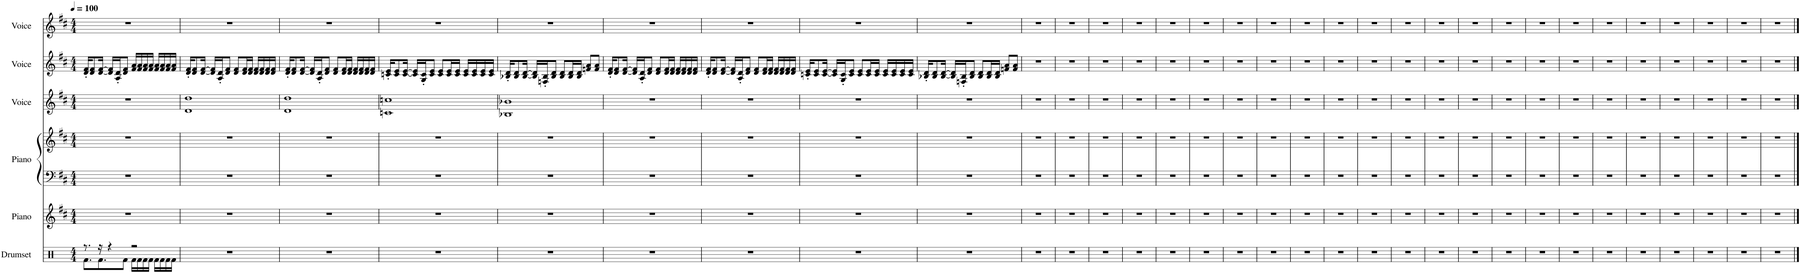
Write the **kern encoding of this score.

**kern	**kern	**kern	**kern	**kern	**kern	**kern
*part6	*part5	*part4	*part4	*part3	*part2	*part1
*staff7	*staff6	*staff5	*staff4	*staff3	*staff2	*staff1
*I"Drumset	*I"Piano	*I"Piano	*	*I"Voice	*I"Voice	*I"Voice
*I'Drs.	*I'Pno.	*I'Pno.	*	*I'Vo.	*I'Vo.	*I'Vo.
*clefX	*clefG2	*clefF4	*clefG2	*clefG2	*clefG2	*clefG2
*k[]	*k[f#c#]	*k[f#c#]	*k[f#c#]	*k[f#c#]	*k[f#c#]	*k[f#c#]
*M4/4	*M4/4	*M4/4	*M4/4	*M4/4	*M4/4	*M4/4
*MM100	*MM100	*MM100	*MM100	*MM100	*MM100	*MM100
=1	=1	=1	=1	=1	=1	=1
*^	*	*	*	*	*	*
8.r	8.Rf\L	1r	1r	1r	1r	16d/' 16f#/'KL	1r
.	.	.	.	.	.	8d/ 8f#/	.
16r	8.Rf\	.	.	.	.	[16d/ [16f#/Jk	.
4r	.	.	.	.	.	16d/] 16f#/]LL	.
.	.	.	.	.	.	16A/' 16d/'J	.
.	8Rf\J	.	.	.	.	8d/ 8f#/J	.
2r	16Rf\LL	.	.	.	.	16f#/ 16a/LL	.
.	16Rf\	.	.	.	.	16f#/ 16a/	.
.	16Rf\	.	.	.	.	16f#/ 16a/	.
.	16Rf\JJ	.	.	.	.	16f#/ 16a/JJ	.
.	16Rf\LL	.	.	.	.	16f#/ 16a/LL	.
.	16Rf\	.	.	.	.	16f#/ 16a/	.
.	16Rf\	.	.	.	.	16f#/ 16a/	.
.	16Rf\JJ	.	.	.	.	16f#/ 16a/JJ	.
*v	*v	*	*	*	*	*	*
=2	=2	=2	=2	=2	=2	=2
1r	1r	1r	1r	1d 1dd	16d/' 16f#/'KL	1r
.	.	.	.	.	8d/ 8f#/	.
.	.	.	.	.	[16d/ [16f#/Jk	.
.	.	.	.	.	16d/] 16f#/]LL	.
.	.	.	.	.	16A/' 16d/'J	.
.	.	.	.	.	8d/ 8f#/J	.
.	.	.	.	.	8d/ 8f#/L	.
.	.	.	.	.	16d/ 16f#/L	.
.	.	.	.	.	16d/ 16f#/JJ	.
.	.	.	.	.	16d/ 16f#/LL	.
.	.	.	.	.	16d/ 16f#/	.
.	.	.	.	.	16d/ 16f#/	.
.	.	.	.	.	16d/ 16f#/JJ	.
=3	=3	=3	=3	=3	=3	=3
1r	1r	1r	1r	1d 1dd	16d/' 16f#/'KL	1r
.	.	.	.	.	8d/ 8f#/	.
.	.	.	.	.	[16d/ [16f#/Jk	.
.	.	.	.	.	16d/] 16f#/]LL	.
.	.	.	.	.	16A/' 16d/'J	.
.	.	.	.	.	8d/ 8f#/J	.
.	.	.	.	.	8d/ 8f#/L	.
.	.	.	.	.	16d/ 16f#/L	.
.	.	.	.	.	16d/ 16f#/JJ	.
.	.	.	.	.	16d/ 16f#/LL	.
.	.	.	.	.	16d/ 16f#/	.
.	.	.	.	.	16d/ 16f#/	.
.	.	.	.	.	16d/ 16f#/JJ	.
=4	=4	=4	=4	=4	=4	=4
1r	1r	1r	1r	1cn 1ccn	16cn/' 16e/'KL	1r
.	.	.	.	.	8c/ 8e/	.
.	.	.	.	.	[16c/ [16e/Jk	.
.	.	.	.	.	16c/] 16e/]LL	.
.	.	.	.	.	16G/' 16c/'J	.
.	.	.	.	.	8c/ 8e/J	.
.	.	.	.	.	8c/ 8e/L	.
.	.	.	.	.	16c/ 16e/L	.
.	.	.	.	.	16c/ 16e/JJ	.
.	.	.	.	.	16c/ 16e/LL	.
.	.	.	.	.	16c/ 16e/	.
.	.	.	.	.	16c/ 16e/	.
.	.	.	.	.	16c/ 16e/JJ	.
=5	=5	=5	=5	=5	=5	=5
1r	1r	1r	1r	1B-X 1b-X	16B-X/' 16d/'KL	1r
.	.	.	.	.	8B-/ 8d/	.
.	.	.	.	.	[16B-/ [16d/Jk	.
.	.	.	.	.	16B-/] 16d/]LL	.
.	.	.	.	.	16Fn/' 16B-/'J	.
.	.	.	.	.	8B-/ 8d/J	.
.	.	.	.	.	8B-/ 8d/L	.
.	.	.	.	.	16B-/ 16d/L	.
.	.	.	.	.	16B-/ 16d/JJ	.
.	.	.	.	.	8fn/ 8a/L	.
.	.	.	.	.	8f/ 8a/J	.
=6	=6	=6	=6	=6	=6	=6
1r	1r	1r	1r	1r	16d/' 16f#/'KL	1r
.	.	.	.	.	8d/ 8f#/	.
.	.	.	.	.	[16d/ [16f#/Jk	.
.	.	.	.	.	16d/] 16f#/]LL	.
.	.	.	.	.	16A/' 16d/'J	.
.	.	.	.	.	8d/ 8f#/J	.
.	.	.	.	.	8d/ 8f#/L	.
.	.	.	.	.	16d/ 16f#/L	.
.	.	.	.	.	16d/ 16f#/JJ	.
.	.	.	.	.	16d/ 16f#/LL	.
.	.	.	.	.	16d/ 16f#/	.
.	.	.	.	.	16d/ 16f#/	.
.	.	.	.	.	16d/ 16f#/JJ	.
=7	=7	=7	=7	=7	=7	=7
1r	1r	1r	1r	1r	16d/' 16f#/'KL	1r
.	.	.	.	.	8d/ 8f#/	.
.	.	.	.	.	[16d/ [16f#/Jk	.
.	.	.	.	.	16d/] 16f#/]LL	.
.	.	.	.	.	16A/' 16d/'J	.
.	.	.	.	.	8d/ 8f#/J	.
.	.	.	.	.	8d/ 8f#/L	.
.	.	.	.	.	16d/ 16f#/L	.
.	.	.	.	.	16d/ 16f#/JJ	.
.	.	.	.	.	16d/ 16f#/LL	.
.	.	.	.	.	16d/ 16f#/	.
.	.	.	.	.	16d/ 16f#/	.
.	.	.	.	.	16d/ 16f#/JJ	.
=8	=8	=8	=8	=8	=8	=8
1r	1r	1r	1r	1r	16cn/' 16e/'KL	1r
.	.	.	.	.	8c/ 8e/	.
.	.	.	.	.	[16c/ [16e/Jk	.
.	.	.	.	.	16c/] 16e/]LL	.
.	.	.	.	.	16G/' 16c/'J	.
.	.	.	.	.	8c/ 8e/J	.
.	.	.	.	.	8c/ 8e/L	.
.	.	.	.	.	16c/ 16e/L	.
.	.	.	.	.	16c/ 16e/JJ	.
.	.	.	.	.	16c/ 16e/LL	.
.	.	.	.	.	16c/ 16e/	.
.	.	.	.	.	16c/ 16e/	.
.	.	.	.	.	16c/ 16e/JJ	.
=9	=9	=9	=9	=9	=9	=9
1r	1r	1r	1r	1r	16B-X/' 16d/'KL	1r
.	.	.	.	.	8B-/ 8d/	.
.	.	.	.	.	[16B-/ [16d/Jk	.
.	.	.	.	.	16B-/] 16d/]LL	.
.	.	.	.	.	16Fn/' 16B-/'J	.
.	.	.	.	.	8B-/ 8d/J	.
.	.	.	.	.	8B-/ 8d/L	.
.	.	.	.	.	16B-/ 16d/L	.
.	.	.	.	.	16B-/ 16d/JJ	.
.	.	.	.	.	8fn/ 8a/L	.
.	.	.	.	.	8f/ 8a/J	.
=10	=10	=10	=10	=10	=10	=10
1r	1r	1r	1r	1r	1r	1r
=11	=11	=11	=11	=11	=11	=11
1r	1r	1r	1r	1r	1r	1r
=12	=12	=12	=12	=12	=12	=12
1r	1r	1r	1r	1r	1r	1r
=13	=13	=13	=13	=13	=13	=13
1r	1r	1r	1r	1r	1r	1r
=14	=14	=14	=14	=14	=14	=14
1r	1r	1r	1r	1r	1r	1r
=15	=15	=15	=15	=15	=15	=15
1r	1r	1r	1r	1r	1r	1r
=16	=16	=16	=16	=16	=16	=16
1r	1r	1r	1r	1r	1r	1r
=17	=17	=17	=17	=17	=17	=17
1r	1r	1r	1r	1r	1r	1r
=18	=18	=18	=18	=18	=18	=18
1r	1r	1r	1r	1r	1r	1r
=19	=19	=19	=19	=19	=19	=19
1r	1r	1r	1r	1r	1r	1r
=20	=20	=20	=20	=20	=20	=20
1r	1r	1r	1r	1r	1r	1r
=21	=21	=21	=21	=21	=21	=21
1r	1r	1r	1r	1r	1r	1r
=22	=22	=22	=22	=22	=22	=22
1r	1r	1r	1r	1r	1r	1r
=23	=23	=23	=23	=23	=23	=23
1r	1r	1r	1r	1r	1r	1r
=24	=24	=24	=24	=24	=24	=24
1r	1r	1r	1r	1r	1r	1r
=25	=25	=25	=25	=25	=25	=25
1r	1r	1r	1r	1r	1r	1r
=26	=26	=26	=26	=26	=26	=26
1r	1r	1r	1r	1r	1r	1r
=27	=27	=27	=27	=27	=27	=27
1r	1r	1r	1r	1r	1r	1r
=28	=28	=28	=28	=28	=28	=28
1r	1r	1r	1r	1r	1r	1r
=29	=29	=29	=29	=29	=29	=29
1r	1r	1r	1r	1r	1r	1r
=30	=30	=30	=30	=30	=30	=30
1r	1r	1r	1r	1r	1r	1r
=31	=31	=31	=31	=31	=31	=31
1r	1r	1r	1r	1r	1r	1r
=32	=32	=32	=32	=32	=32	=32
1r	1r	1r	1r	1r	1r	1r
==	==	==	==	==	==	==
*-	*-	*-	*-	*-	*-	*-
